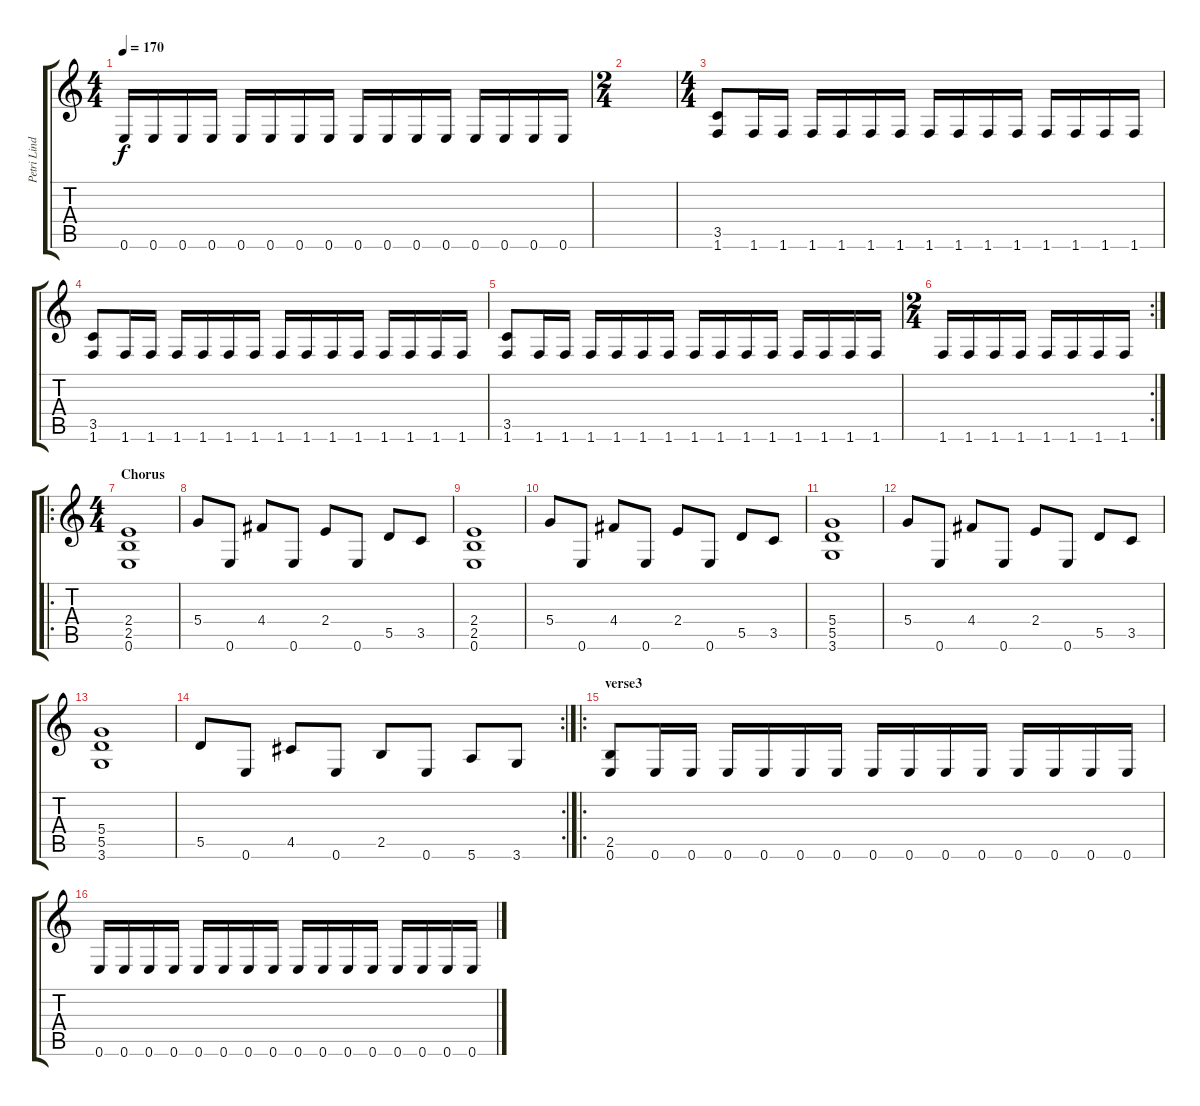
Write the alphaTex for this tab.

\track ("Petri Lindroos" "Petri Lind") {instrument distortionguitar}
\staff {score tabs}
\tuning (E4 B3 G3 D3 A2 E2) {hide}
\ts (4 4)
\tempo 170
\clef g2
\ks c
0.6.16{dy f} 0.6.16 0.6.16 0.6.16 0.6.16 0.6.16 0.6.16 0.6.16 0.6.16 0.6.16 0.6.16 0.6.16 0.6.16 0.6.16 0.6.16 0.6.16 |
\ts (2 4)
|
\ts (4 4)
(3.5 1.6).8 1.6.16 1.6.16 1.6.16 1.6.16 1.6.16 1.6.16 1.6.16 1.6.16 1.6.16 1.6.16 1.6.16 1.6.16 1.6.16 1.6.16 |
(3.5 1.6).8 1.6.16 1.6.16 1.6.16 1.6.16 1.6.16 1.6.16 1.6.16 1.6.16 1.6.16 1.6.16 1.6.16 1.6.16 1.6.16 1.6.16 |
(3.5 1.6).8 1.6.16 1.6.16 1.6.16 1.6.16 1.6.16 1.6.16 1.6.16 1.6.16 1.6.16 1.6.16 1.6.16 1.6.16 1.6.16 1.6.16 |
\rc 2
\ts (2 4)
1.6.16 1.6.16 1.6.16 1.6.16 1.6.16 1.6.16 1.6.16 1.6.16 |
\ro
\ts (4 4)
\section ("" "Chorus")
(2.4 2.5 0.6).1 |
5.4.8 0.6.8 4.4.8 0.6.8 2.4.8 0.6.8 5.5.8 3.5.8 |
(2.4 2.5 0.6).1 |
5.4.8 0.6.8 4.4.8 0.6.8 2.4.8 0.6.8 5.5.8 3.5.8 |
(5.4 5.5 3.6).1 |
5.4.8 0.6.8 4.4.8 0.6.8 2.4.8 0.6.8 5.5.8 3.5.8 |
(5.4 5.5 3.6).1 |
\rc 2
5.5.8 0.6.8 4.5.8 0.6.8 2.5.8 0.6.8 5.6.8 3.6.8 |
\ro
\section ("" "verse3")
(2.5 0.6).8 0.6.16 0.6.16 0.6.16 0.6.16 0.6.16 0.6.16 0.6.16 0.6.16 0.6.16 0.6.16 0.6.16 0.6.16 0.6.16 0.6.16 |
0.6.16 0.6.16 0.6.16 0.6.16 0.6.16 0.6.16 0.6.16 0.6.16 0.6.16 0.6.16 0.6.16 0.6.16 0.6.16 0.6.16 0.6.16 0.6.16
